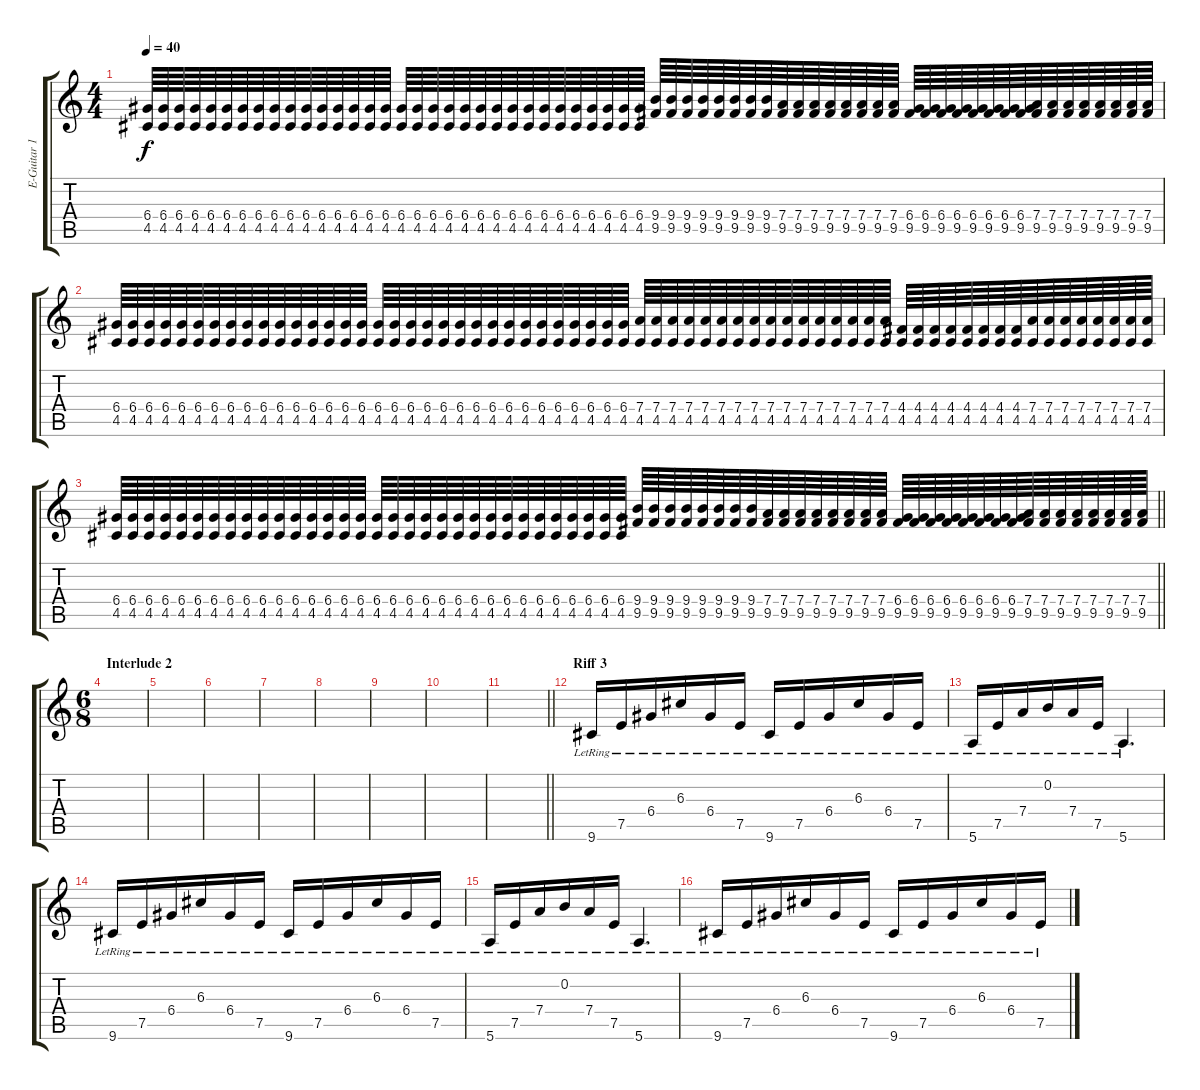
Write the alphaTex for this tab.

\track ("E-Guitar 1" "E-Guitar 1") {instrument distortionguitar}
\staff {score tabs}
\tuning (E4 B3 G3 D3 A2 E2) {hide}
\ts (4 4)
\tempo 40
\clef g2
\ks c
(6.4 4.5).64{dy f} (6.4 4.5).64 (6.4 4.5).64 (6.4 4.5).64 (6.4 4.5).64 (6.4 4.5).64 (6.4 4.5).64 (6.4 4.5).64 (6.4 4.5).64 (6.4 4.5).64 (6.4 4.5).64 (6.4 4.5).64 (6.4 4.5).64 (6.4 4.5).64 (6.4 4.5).64 (6.4 4.5).64 (6.4 4.5).64 (6.4 4.5).64 (6.4 4.5).64 (6.4 4.5).64 (6.4 4.5).64 (6.4 4.5).64 (6.4 4.5).64 (6.4 4.5).64 (6.4 4.5).64 (6.4 4.5).64 (6.4 4.5).64 (6.4 4.5).64 (6.4 4.5).64 (6.4 4.5).64 (6.4 4.5).64 (6.4 4.5).64 (9.4 9.5).64 (9.4 9.5).64 (9.4 9.5).64 (9.4 9.5).64 (9.4 9.5).64 (9.4 9.5).64 (9.4 9.5).64 (9.4 9.5).64 (7.4 9.5).64 (7.4 9.5).64 (7.4 9.5).64 (7.4 9.5).64 (7.4 9.5).64 (7.4 9.5).64 (7.4 9.5).64 (7.4 9.5).64 (6.4 9.5).64 (6.4 9.5).64 (6.4 9.5).64 (6.4 9.5).64 (6.4 9.5).64 (6.4 9.5).64 (6.4 9.5).64 (6.4 9.5).64 (7.4 9.5).64 (7.4 9.5).64 (7.4 9.5).64 (7.4 9.5).64 (7.4 9.5).64 (7.4 9.5).64 (7.4 9.5).64 (7.4 9.5).64 |
(6.4 4.5).64 (6.4 4.5).64 (6.4 4.5).64 (6.4 4.5).64 (6.4 4.5).64 (6.4 4.5).64 (6.4 4.5).64 (6.4 4.5).64 (6.4 4.5).64 (6.4 4.5).64 (6.4 4.5).64 (6.4 4.5).64 (6.4 4.5).64 (6.4 4.5).64 (6.4 4.5).64 (6.4 4.5).64 (6.4 4.5).64 (6.4 4.5).64 (6.4 4.5).64 (6.4 4.5).64 (6.4 4.5).64 (6.4 4.5).64 (6.4 4.5).64 (6.4 4.5).64 (6.4 4.5).64 (6.4 4.5).64 (6.4 4.5).64 (6.4 4.5).64 (6.4 4.5).64 (6.4 4.5).64 (6.4 4.5).64 (6.4 4.5).64 (7.4 4.5).64 (7.4 4.5).64 (7.4 4.5).64 (7.4 4.5).64 (7.4 4.5).64 (7.4 4.5).64 (7.4 4.5).64 (7.4 4.5).64 (7.4 4.5).64 (7.4 4.5).64 (7.4 4.5).64 (7.4 4.5).64 (7.4 4.5).64 (7.4 4.5).64 (7.4 4.5).64 (7.4 4.5).64 (4.4 4.5).64 (4.4 4.5).64 (4.4 4.5).64 (4.4 4.5).64 (4.4 4.5).64 (4.4 4.5).64 (4.4 4.5).64 (4.4 4.5).64 (7.4 4.5).64 (7.4 4.5).64 (7.4 4.5).64 (7.4 4.5).64 (7.4 4.5).64 (7.4 4.5).64 (7.4 4.5).64 (7.4 4.5).64 |
\barLineRight lightlight
(6.4 4.5).64 (6.4 4.5).64 (6.4 4.5).64 (6.4 4.5).64 (6.4 4.5).64 (6.4 4.5).64 (6.4 4.5).64 (6.4 4.5).64 (6.4 4.5).64 (6.4 4.5).64 (6.4 4.5).64 (6.4 4.5).64 (6.4 4.5).64 (6.4 4.5).64 (6.4 4.5).64 (6.4 4.5).64 (6.4 4.5).64 (6.4 4.5).64 (6.4 4.5).64 (6.4 4.5).64 (6.4 4.5).64 (6.4 4.5).64 (6.4 4.5).64 (6.4 4.5).64 (6.4 4.5).64 (6.4 4.5).64 (6.4 4.5).64 (6.4 4.5).64 (6.4 4.5).64 (6.4 4.5).64 (6.4 4.5).64 (6.4 4.5).64 (9.4 9.5).64 (9.4 9.5).64 (9.4 9.5).64 (9.4 9.5).64 (9.4 9.5).64 (9.4 9.5).64 (9.4 9.5).64 (9.4 9.5).64 (7.4 9.5).64 (7.4 9.5).64 (7.4 9.5).64 (7.4 9.5).64 (7.4 9.5).64 (7.4 9.5).64 (7.4 9.5).64 (7.4 9.5).64 (6.4 9.5).64 (6.4 9.5).64 (6.4 9.5).64 (6.4 9.5).64 (6.4 9.5).64 (6.4 9.5).64 (6.4 9.5).64 (6.4 9.5).64 (7.4 9.5).64 (7.4 9.5).64 (7.4 9.5).64 (7.4 9.5).64 (7.4 9.5).64 (7.4 9.5).64 (7.4 9.5).64 (7.4 9.5).64 |
\ts (6 8)
\section ("" "Interlude 2")
|
|
|
|
|
|
|
\barLineRight lightlight
|
\section ("" "Riff 3")
9.6{lr}.16 7.5{lr}.16 6.4{lr}.16 6.3{lr}.16 6.4{lr}.16 7.5{lr}.16 9.6{lr}.16 7.5{lr}.16 6.4{lr}.16 6.3{lr}.16 6.4{lr}.16 7.5{lr}.16 |
5.6{lr}.16 7.5{lr}.16 7.4{lr}.16 0.2{lr}.16 7.4{lr}.16 7.5{lr}.16 5.6{lr}.4{d} |
9.6{lr}.16 7.5{lr}.16 6.4{lr}.16 6.3{lr}.16 6.4{lr}.16 7.5{lr}.16 9.6{lr}.16 7.5{lr}.16 6.4{lr}.16 6.3{lr}.16 6.4{lr}.16 7.5{lr}.16 |
5.6{lr}.16 7.5{lr}.16 7.4{lr}.16 0.2{lr}.16 7.4{lr}.16 7.5{lr}.16 5.6{lr}.4{d} |
9.6{lr}.16 7.5{lr}.16 6.4{lr}.16 6.3{lr}.16 6.4{lr}.16 7.5{lr}.16 9.6{lr}.16 7.5{lr}.16 6.4{lr}.16 6.3{lr}.16 6.4{lr}.16 7.5{lr}.16
